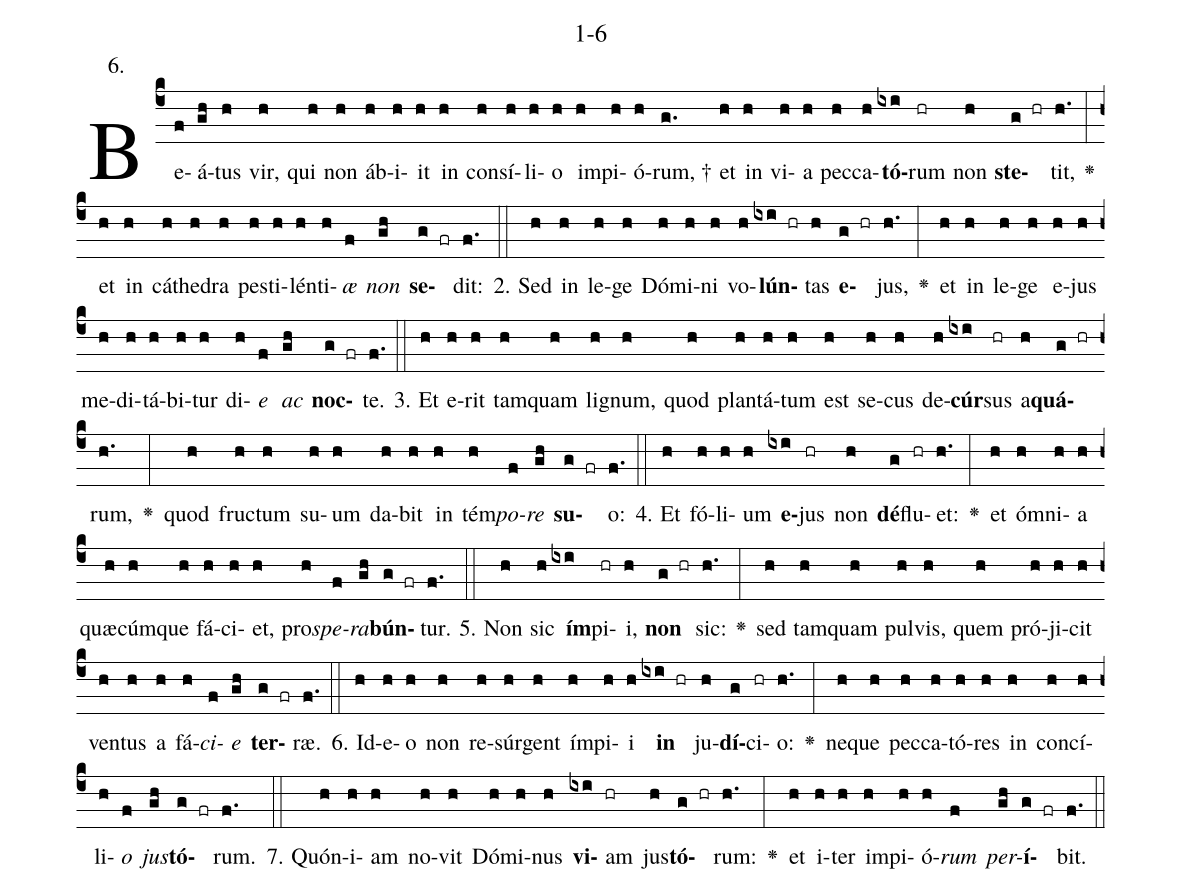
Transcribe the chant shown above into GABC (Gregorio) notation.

name: 1-6;
annotation: 6.;
%%
(c4)Be(f)á(gh)tus(h) vir,(h) qui(h) non(h) áb(h)i(h)it(h) in(h) con(h)sí(h)li(h)o(h) im(h)pi(h)ó(h)rum, †(g.) et(h) in(h) vi(h)a(h) pec(h)ca(h)<b>tó</b>(ixi)rum(hr) non(h) <b>ste</b>(g hr)tit,(h.) <v>\greheightstar</v>(:) et(h) in(h) cá(h)the(h)dra(h) pes(h)ti(h)lén(h)ti(h)<i>æ</i>(f) <i>non</i>(gh) <b>se</b>(g fr)dit:(f.) (::)
2. Sed(h) in(h) le(h)ge(h) Dó(h)mi(h)ni(h) vo(h)<b>lún</b>(ixi hr)tas(h) <b>e</b>(g hr)jus,(h.) <v>\greheightstar</v>(:) et(h) in(h) le(h)ge(h) e(h)jus(h) me(h)di(h)tá(h)bi(h)tur(h) di(h)<i>e</i>(f) <i>ac</i>(gh) <b>noc</b>(g fr)te.(f.) (::)
3. Et(h) e(h)rit(h) tam(h)quam(h) li(h)gnum,(h) quod(h) plan(h)tá(h)tum(h) est(h) se(h)cus(h) de(h)<b>cúr</b>(ixi)sus(hr) a(h)<b>quá</b>(g hr)rum,(h.) <v>\greheightstar</v>(:) quod(h) fruc(h)tum(h) su(h)um(h) da(h)bit(h) in(h) tém(h)<i>po</i>(f)<i>re</i>(gh) <b>su</b>(g fr)o:(f.) (::)
4. Et(h) fó(h)li(h)um(h) <b>e</b>(ixi)jus(hr) non(h) <b>dé</b>(g)flu(hr)et:(h.) <v>\greheightstar</v>(:) et(h) óm(h)ni(h)a(h) quæ(h)cúm(h)que(h) fá(h)ci(h)et,(h) pro(h)<i>spe</i>(f)<i>ra</i>(gh)<b>bún</b>(g fr)tur.(f.) (::)
5. Non(h) sic(h) <b>ím</b>(ixi)pi(hr)i,(h) <b>non</b>(g hr) sic:(h.) <v>\greheightstar</v>(:) sed(h) tam(h)quam(h) pul(h)vis,(h) quem(h) pró(h)ji(h)cit(h) ven(h)tus(h) a(h) fá(h)<i>ci</i>(f)<i>e</i>(gh) <b>ter</b>(g fr)ræ.(f.) (::)
6. Id(h)e(h)o(h) non(h) re(h)súr(h)gent(h) ím(h)pi(h)i(h) <b>in</b>(ixi hr) ju(h)<b>dí</b>(g)ci(hr)o:(h.) <v>\greheightstar</v>(:) ne(h)que(h) pec(h)ca(h)tó(h)res(h) in(h) con(h)cí(h)li(h)<i>o</i>(f) <i>jus</i>(gh)<b>tó</b>(g fr)rum.(f.) (::)
7. Quón(h)i(h)am(h) no(h)vit(h) Dó(h)mi(h)nus(h) <b>vi</b>(ixi)am(hr) jus(h)<b>tó</b>(g hr)rum:(h.) <v>\greheightstar</v>(:) et(h) i(h)ter(h) im(h)pi(h)ó(h)<i>rum</i>(f) <i>per</i>(gh)<b>í</b>(g fr)bit.(f.) (::)
